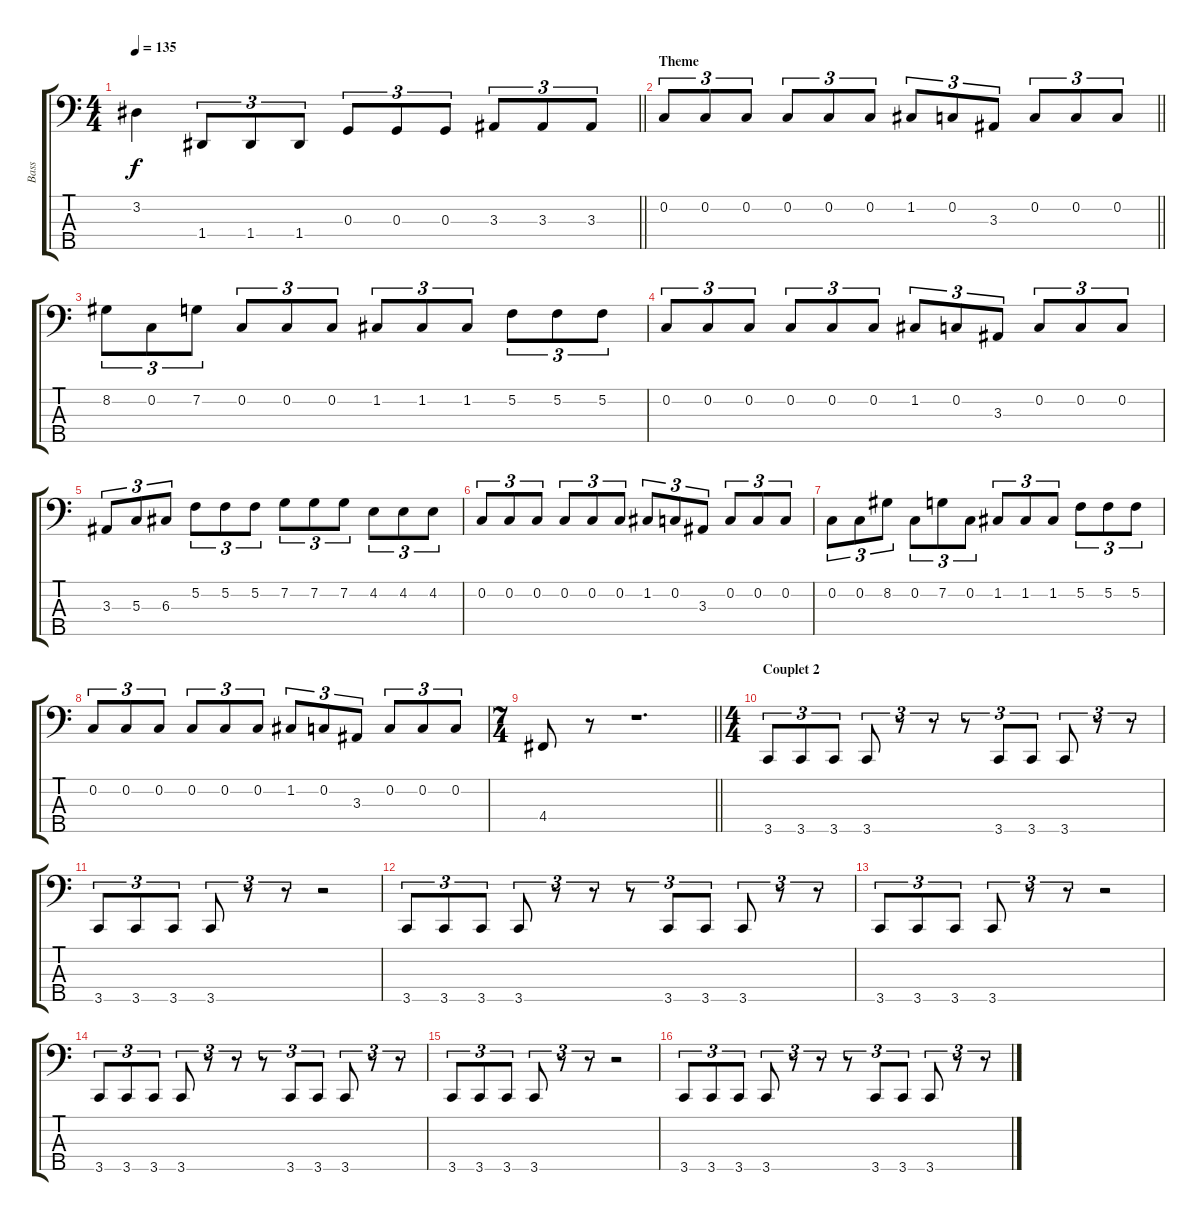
\track ("Bass" "Bass") {instrument electricbasspick}
\staff {score tabs}
\tuning (F2 C2 G1 D1 A0) {hide}
\ts (4 4)
\tempo 135
\clef f4
\barLineRight lightlight
\ks c
3.2.4{dy f} 1.4.8{tu (3 2)} 1.4.8{tu (3 2)} 1.4.8{tu (3 2)} 0.3.8{tu (3 2)} 0.3.8{tu (3 2)} 0.3.8{tu (3 2)} 3.3.8{tu (3 2)} 3.3.8{tu (3 2)} 3.3.8{tu (3 2)} |
\section ("" "Theme")
\barLineRight lightlight
0.2.8{tu (3 2)} 0.2.8{tu (3 2)} 0.2.8{tu (3 2)} 0.2.8{tu (3 2)} 0.2.8{tu (3 2)} 0.2.8{tu (3 2)} 1.2.8{tu (3 2)} 0.2.8{tu (3 2)} 3.3.8{tu (3 2)} 0.2.8{tu (3 2)} 0.2.8{tu (3 2)} 0.2.8{tu (3 2)} |
8.2.8{tu (3 2)} 0.2.8{tu (3 2)} 7.2.8{tu (3 2)} 0.2.8{tu (3 2)} 0.2.8{tu (3 2)} 0.2.8{tu (3 2)} 1.2.8{tu (3 2)} 1.2.8{tu (3 2)} 1.2.8{tu (3 2)} 5.2.8{tu (3 2)} 5.2.8{tu (3 2)} 5.2.8{tu (3 2)} |
0.2.8{tu (3 2)} 0.2.8{tu (3 2)} 0.2.8{tu (3 2)} 0.2.8{tu (3 2)} 0.2.8{tu (3 2)} 0.2.8{tu (3 2)} 1.2.8{tu (3 2)} 0.2.8{tu (3 2)} 3.3.8{tu (3 2)} 0.2.8{tu (3 2)} 0.2.8{tu (3 2)} 0.2.8{tu (3 2)} |
3.3.8{tu (3 2)} 5.3.8{tu (3 2)} 6.3.8{tu (3 2)} 5.2.8{tu (3 2)} 5.2.8{tu (3 2)} 5.2.8{tu (3 2)} 7.2.8{tu (3 2)} 7.2.8{tu (3 2)} 7.2.8{tu (3 2)} 4.2.8{tu (3 2)} 4.2.8{tu (3 2)} 4.2.8{tu (3 2)} |
0.2.8{tu (3 2)} 0.2.8{tu (3 2)} 0.2.8{tu (3 2)} 0.2.8{tu (3 2)} 0.2.8{tu (3 2)} 0.2.8{tu (3 2)} 1.2.8{tu (3 2)} 0.2.8{tu (3 2)} 3.3.8{tu (3 2)} 0.2.8{tu (3 2)} 0.2.8{tu (3 2)} 0.2.8{tu (3 2)} |
0.2.8{tu (3 2)} 0.2.8{tu (3 2)} 8.2.8{tu (3 2)} 0.2.8{tu (3 2)} 7.2.8{tu (3 2)} 0.2.8{tu (3 2)} 1.2.8{tu (3 2)} 1.2.8{tu (3 2)} 1.2.8{tu (3 2)} 5.2.8{tu (3 2)} 5.2.8{tu (3 2)} 5.2.8{tu (3 2)} |
0.2.8{tu (3 2)} 0.2.8{tu (3 2)} 0.2.8{tu (3 2)} 0.2.8{tu (3 2)} 0.2.8{tu (3 2)} 0.2.8{tu (3 2)} 1.2.8{tu (3 2)} 0.2.8{tu (3 2)} 3.3.8{tu (3 2)} 0.2.8{tu (3 2)} 0.2.8{tu (3 2)} 0.2.8{tu (3 2)} |
\ts (7 4)
\barLineRight lightlight
4.4.8 r.8 r.1{d} |
\ts (4 4)
\section ("" "Couplet 2")
3.5.8{tu (3 2)} 3.5.8{tu (3 2)} 3.5.8{tu (3 2)} 3.5.8{tu (3 2)} r.8{tu (3 2)} r.8{tu (3 2)} r.8{tu (3 2)} 3.5.8{tu (3 2)} 3.5.8{tu (3 2)} 3.5.8{tu (3 2)} r.8{tu (3 2)} r.8{tu (3 2)} |
3.5.8{tu (3 2)} 3.5.8{tu (3 2)} 3.5.8{tu (3 2)} 3.5.8{tu (3 2)} r.8{tu (3 2)} r.8{tu (3 2)} r.2 |
3.5.8{tu (3 2)} 3.5.8{tu (3 2)} 3.5.8{tu (3 2)} 3.5.8{tu (3 2)} r.8{tu (3 2)} r.8{tu (3 2)} r.8{tu (3 2)} 3.5.8{tu (3 2)} 3.5.8{tu (3 2)} 3.5.8{tu (3 2)} r.8{tu (3 2)} r.8{tu (3 2)} |
3.5.8{tu (3 2)} 3.5.8{tu (3 2)} 3.5.8{tu (3 2)} 3.5.8{tu (3 2)} r.8{tu (3 2)} r.8{tu (3 2)} r.2 |
3.5.8{tu (3 2)} 3.5.8{tu (3 2)} 3.5.8{tu (3 2)} 3.5.8{tu (3 2)} r.8{tu (3 2)} r.8{tu (3 2)} r.8{tu (3 2)} 3.5.8{tu (3 2)} 3.5.8{tu (3 2)} 3.5.8{tu (3 2)} r.8{tu (3 2)} r.8{tu (3 2)} |
3.5.8{tu (3 2)} 3.5.8{tu (3 2)} 3.5.8{tu (3 2)} 3.5.8{tu (3 2)} r.8{tu (3 2)} r.8{tu (3 2)} r.2 |
3.5.8{tu (3 2)} 3.5.8{tu (3 2)} 3.5.8{tu (3 2)} 3.5.8{tu (3 2)} r.8{tu (3 2)} r.8{tu (3 2)} r.8{tu (3 2)} 3.5.8{tu (3 2)} 3.5.8{tu (3 2)} 3.5.8{tu (3 2)} r.8{tu (3 2)} r.8{tu (3 2)}
